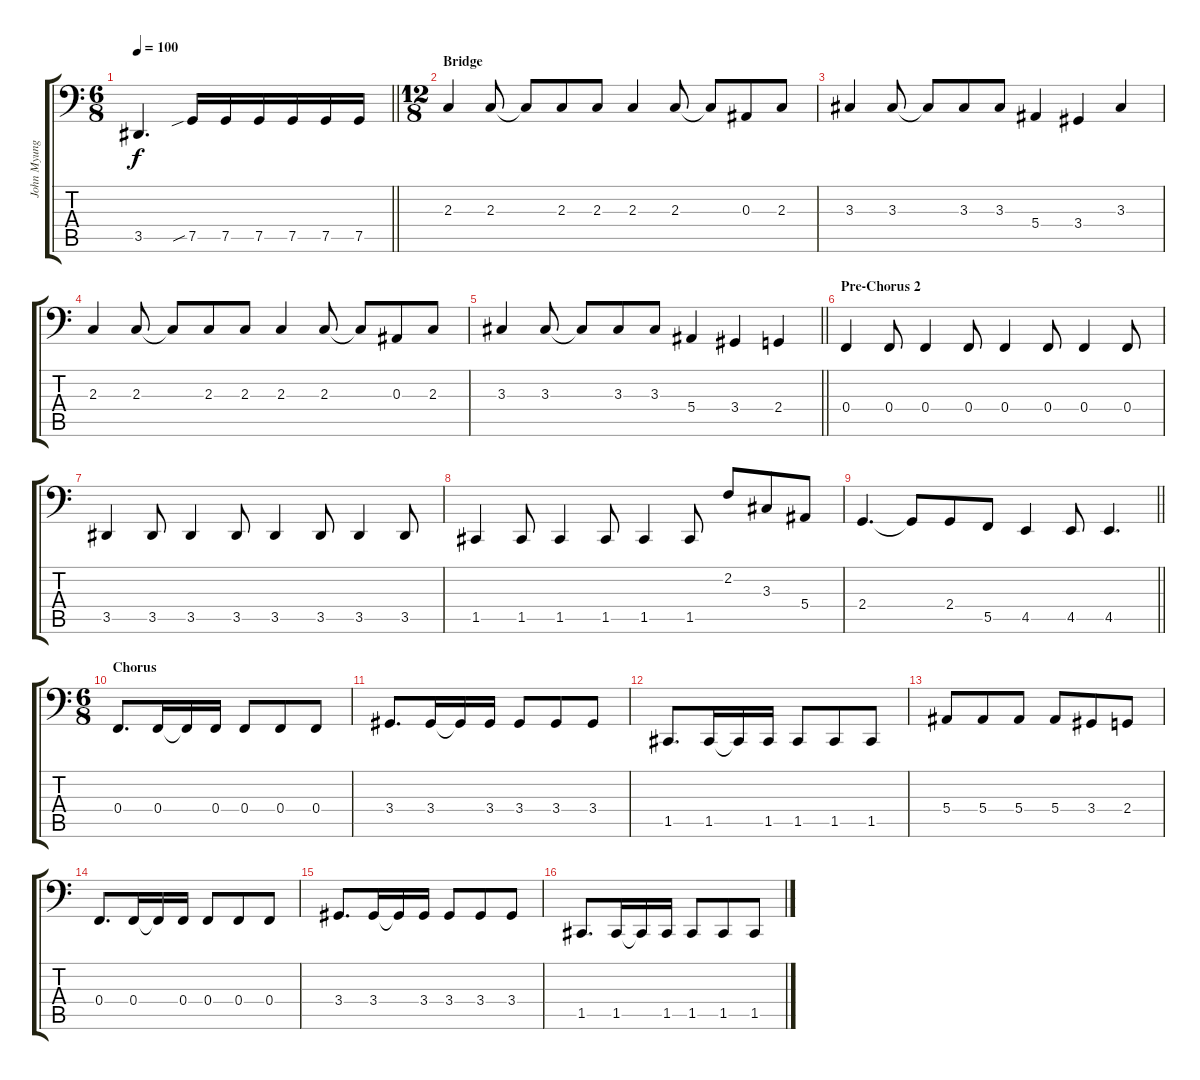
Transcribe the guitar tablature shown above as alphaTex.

\track ("John Myung" "John Myung") {instrument electricbassfinger}
\staff {score tabs}
\tuning (Ab2 Eb2 Bb1 F1 C1 B0) {hide}
\ts (6 8)
\tempo 100
\clef f4
\barLineRight lightlight
\ks c
3.5.4{d dy f} 7.5{sib}.16 7.5.16 7.5.16 7.5.16 7.5.16 7.5.16 |
\ts (12 8)
\section ("" "Bridge")
2.3.4 2.3.8 2.3{t}.8 2.3.8 2.3.8 2.3.4 2.3.8 2.3{t}.8 0.3.8 2.3.8 |
3.3.4 3.3.8 3.3{t}.8 3.3.8 3.3.8 5.4.4 3.4.4 3.3.4 |
2.3.4 2.3.8 2.3{t}.8 2.3.8 2.3.8 2.3.4 2.3.8 2.3{t}.8 0.3.8 2.3.8 |
\barLineRight lightlight
3.3.4 3.3.8 3.3{t}.8 3.3.8 3.3.8 5.4.4 3.4.4 2.4.4 |
\section ("" "Pre-Chorus 2")
0.4.4 0.4.8 0.4.4 0.4.8 0.4.4 0.4.8 0.4.4 0.4.8 |
3.5.4 3.5.8 3.5.4 3.5.8 3.5.4 3.5.8 3.5.4 3.5.8 |
1.5.4 1.5.8 1.5.4 1.5.8 1.5.4 1.5.8 2.2.8 3.3.8 5.4.8 |
\barLineRight lightlight
2.4.4{d} 2.4{t}.8 2.4.8 5.5.8 4.5.4 4.5.8 4.5.4{d} |
\ts (6 8)
\section ("" "Chorus")
0.4.8{d} 0.4.16 0.4{t}.16 0.4.16 0.4.8 0.4.8 0.4.8 |
3.4.8{d} 3.4.16 3.4{t}.16 3.4.16 3.4.8 3.4.8 3.4.8 |
1.5.8{d} 1.5.16 1.5{t}.16 1.5.16 1.5.8 1.5.8 1.5.8 |
5.4.8 5.4.8 5.4.8 5.4.8 3.4.8 2.4.8 |
0.4.8{d} 0.4.16 0.4{t}.16 0.4.16 0.4.8 0.4.8 0.4.8 |
3.4.8{d} 3.4.16 3.4{t}.16 3.4.16 3.4.8 3.4.8 3.4.8 |
1.5.8{d} 1.5.16 1.5{t}.16 1.5.16 1.5.8 1.5.8 1.5.8
